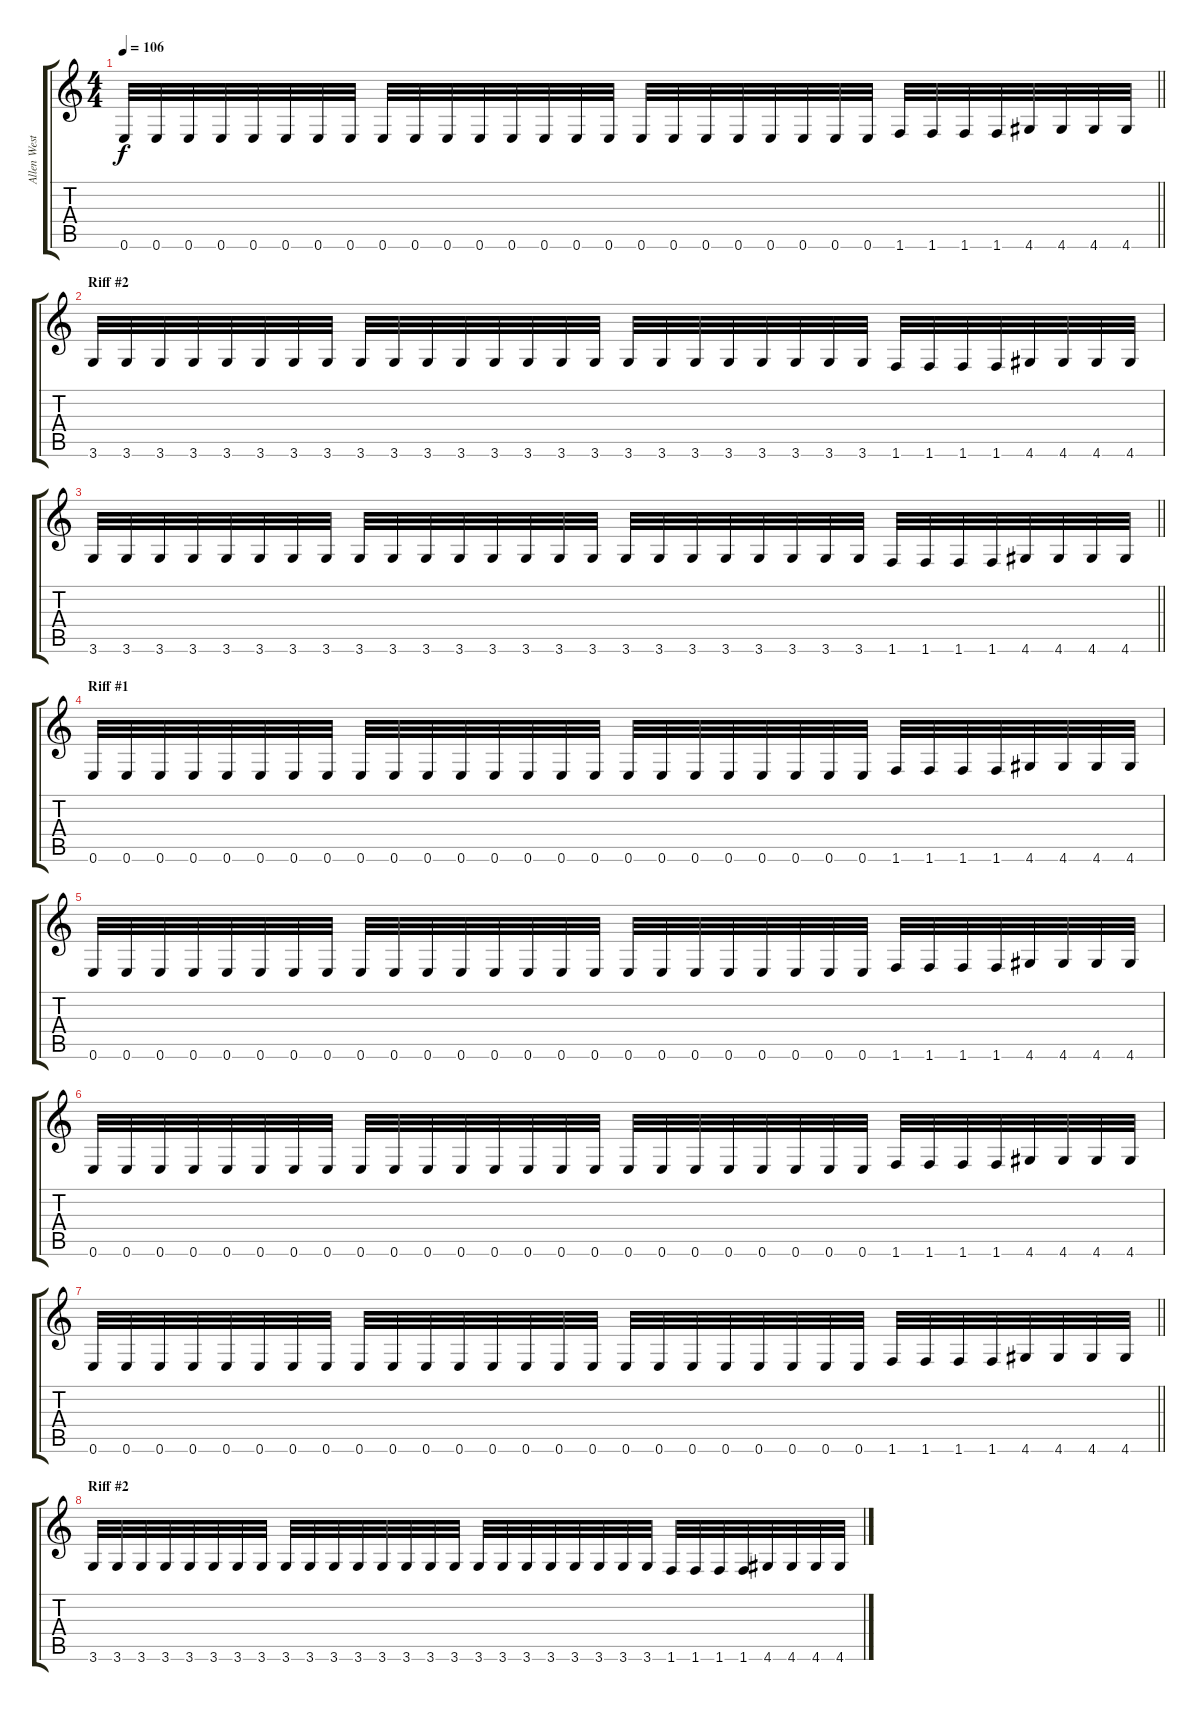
\track ("Allen West (Lead Guitar)" "Allen West") {instrument distortionguitar}
\staff {score tabs}
\tuning (E4 B3 G3 D3 A2 E2) {hide}
\ts (4 4)
\tempo 106
\clef g2
\barLineRight lightlight
\ks c
0.6.32{dy f} 0.6.32 0.6.32 0.6.32 0.6.32 0.6.32 0.6.32 0.6.32 0.6.32 0.6.32 0.6.32 0.6.32 0.6.32 0.6.32 0.6.32 0.6.32 0.6.32 0.6.32 0.6.32 0.6.32 0.6.32 0.6.32 0.6.32 0.6.32 1.6.32 1.6.32 1.6.32 1.6.32 4.6.32 4.6.32 4.6.32 4.6.32 |
\section ("" "Riff #2")
3.6.32 3.6.32 3.6.32 3.6.32 3.6.32 3.6.32 3.6.32 3.6.32 3.6.32 3.6.32 3.6.32 3.6.32 3.6.32 3.6.32 3.6.32 3.6.32 3.6.32 3.6.32 3.6.32 3.6.32 3.6.32 3.6.32 3.6.32 3.6.32 1.6.32 1.6.32 1.6.32 1.6.32 4.6.32 4.6.32 4.6.32 4.6.32 |
\barLineRight lightlight
3.6.32 3.6.32 3.6.32 3.6.32 3.6.32 3.6.32 3.6.32 3.6.32 3.6.32 3.6.32 3.6.32 3.6.32 3.6.32 3.6.32 3.6.32 3.6.32 3.6.32 3.6.32 3.6.32 3.6.32 3.6.32 3.6.32 3.6.32 3.6.32 1.6.32 1.6.32 1.6.32 1.6.32 4.6.32 4.6.32 4.6.32 4.6.32 |
\section ("" "Riff #1")
0.6.32 0.6.32 0.6.32 0.6.32 0.6.32 0.6.32 0.6.32 0.6.32 0.6.32 0.6.32 0.6.32 0.6.32 0.6.32 0.6.32 0.6.32 0.6.32 0.6.32 0.6.32 0.6.32 0.6.32 0.6.32 0.6.32 0.6.32 0.6.32 1.6.32 1.6.32 1.6.32 1.6.32 4.6.32 4.6.32 4.6.32 4.6.32 |
0.6.32 0.6.32 0.6.32 0.6.32 0.6.32 0.6.32 0.6.32 0.6.32 0.6.32 0.6.32 0.6.32 0.6.32 0.6.32 0.6.32 0.6.32 0.6.32 0.6.32 0.6.32 0.6.32 0.6.32 0.6.32 0.6.32 0.6.32 0.6.32 1.6.32 1.6.32 1.6.32 1.6.32 4.6.32 4.6.32 4.6.32 4.6.32 |
0.6.32 0.6.32 0.6.32 0.6.32 0.6.32 0.6.32 0.6.32 0.6.32 0.6.32 0.6.32 0.6.32 0.6.32 0.6.32 0.6.32 0.6.32 0.6.32 0.6.32 0.6.32 0.6.32 0.6.32 0.6.32 0.6.32 0.6.32 0.6.32 1.6.32 1.6.32 1.6.32 1.6.32 4.6.32 4.6.32 4.6.32 4.6.32 |
\barLineRight lightlight
0.6.32 0.6.32 0.6.32 0.6.32 0.6.32 0.6.32 0.6.32 0.6.32 0.6.32 0.6.32 0.6.32 0.6.32 0.6.32 0.6.32 0.6.32 0.6.32 0.6.32 0.6.32 0.6.32 0.6.32 0.6.32 0.6.32 0.6.32 0.6.32 1.6.32 1.6.32 1.6.32 1.6.32 4.6.32 4.6.32 4.6.32 4.6.32 |
\section ("" "Riff #2")
3.6.32 3.6.32 3.6.32 3.6.32 3.6.32 3.6.32 3.6.32 3.6.32 3.6.32 3.6.32 3.6.32 3.6.32 3.6.32 3.6.32 3.6.32 3.6.32 3.6.32 3.6.32 3.6.32 3.6.32 3.6.32 3.6.32 3.6.32 3.6.32 1.6.32 1.6.32 1.6.32 1.6.32 4.6.32 4.6.32 4.6.32 4.6.32
